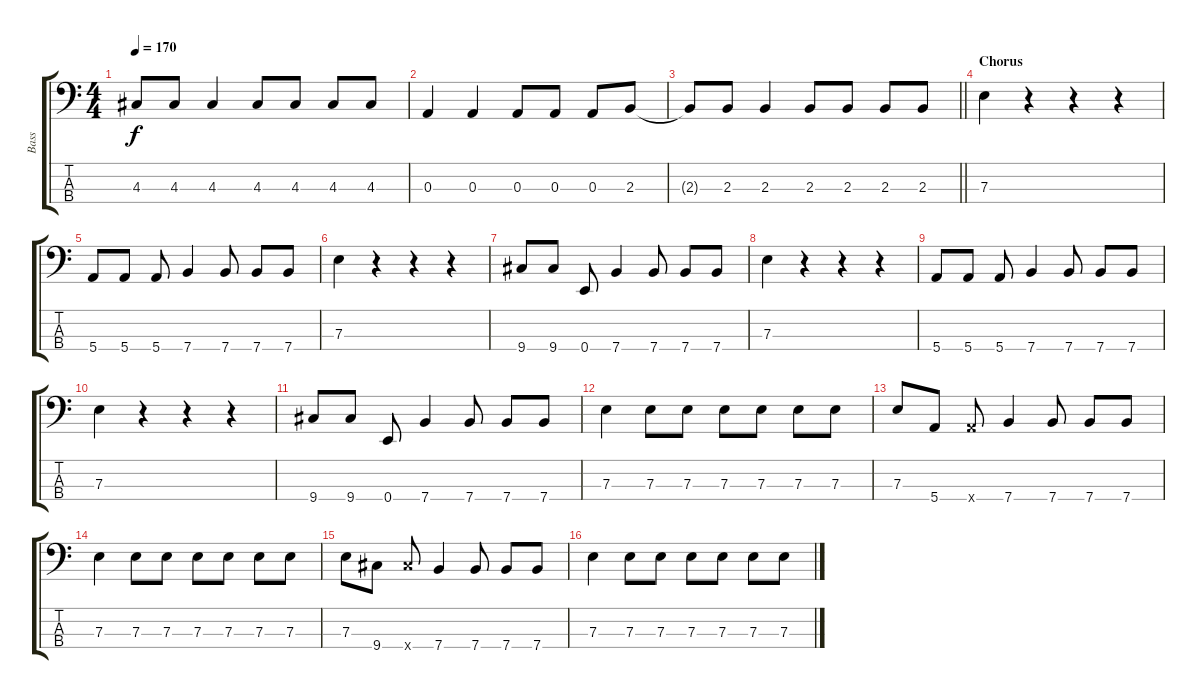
\track ("Bass" "Bass") {instrument electricbasspick}
\staff {score tabs}
\tuning (G2 D2 A1 E1) {hide}
\ts (4 4)
\tempo 170
\clef f4
\ks c
4.3{t}.8{dy f} 4.3.8 4.3.4 4.3.8 4.3.8 4.3.8 4.3.8 |
0.3.4 0.3.4 0.3.8 0.3.8 0.3.8 2.3.8 |
\barLineRight lightlight
2.3{t}.8 2.3.8 2.3.4 2.3.8 2.3.8 2.3.8 2.3.8 |
\section ("" "Chorus")
7.3.4 r.4 r.4 r.4 |
5.4.8 5.4.8 5.4.8 7.4.4 7.4.8 7.4.8 7.4.8 |
7.3.4 r.4 r.4 r.4 |
9.4.8 9.4.8 0.4.8 7.4.4 7.4.8 7.4.8 7.4.8 |
7.3.4 r.4 r.4 r.4 |
5.4.8 5.4.8 5.4.8 7.4.4 7.4.8 7.4.8 7.4.8 |
7.3.4 r.4 r.4 r.4 |
9.4.8 9.4.8 0.4.8 7.4.4 7.4.8 7.4.8 7.4.8 |
7.3.4 7.3.8 7.3.8 7.3.8 7.3.8 7.3.8 7.3.8 |
7.3.8 5.4.8 5.4{x}.8 7.4.4 7.4.8 7.4.8 7.4.8 |
7.3.4 7.3.8 7.3.8 7.3.8 7.3.8 7.3.8 7.3.8 |
7.3.8 9.4.8 9.4{x}.8 7.4.4 7.4.8 7.4.8 7.4.8 |
7.3.4 7.3.8 7.3.8 7.3.8 7.3.8 7.3.8 7.3.8
